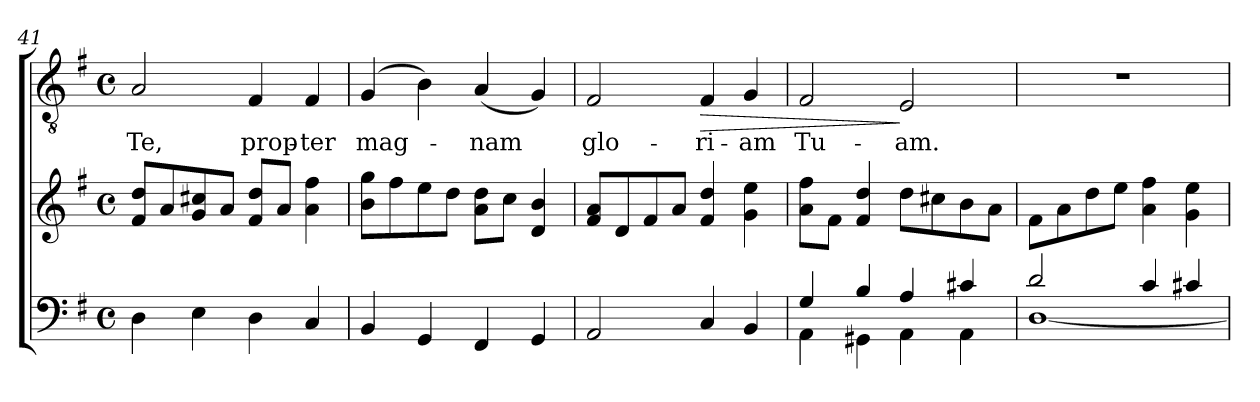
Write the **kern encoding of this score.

**kern	**kern	**kern	**text	**dynam
*part2	*part2	*part1	*part1	*part1
*staff3	*staff2	*staff1	*staff1	*staff1
*clefF4	*clefG2	*clefGv2	*	*
*k[f#]	*k[f#]	*k[f#]	*	*
*G:	*G:	*G:	*	*
*M4/4	*M4/4	*M4/4	*	*
*met(c)	*met(c)	*met(c)	*	*
=41	=41	=41	=41	=41
!	!	!	!LO:LY:b	!
4D\	8f#/ 8dd/L	2A/	Te,	.
.	8a/	.	.	.
4E\	8g/ 8cc#X/	.	.	.
.	8a/J	.	.	.
!	!	!	!LO:LY:b	!
4D\	8f#/ 8dd/L	4F#/	prop-	.
.	8a/J	.	.	.
!	!	!	!LO:LY:b	!
4C/	4a\ 4ff#\	4F#/	-ter	.
=42	=42	=42	=42	=42
!	!	!	!LO:LY:b	!
4BB/	8b\ 8gg\L	(4G/	mag-	.
.	8ff#\	.	.	.
4GG/	8ee\	4B\)	.	.
.	8dd\J	.	.	.
!	!	!	!LO:LY:b	!
4FF#/	8a\ 8dd\L	(<4A/	-nam	.
.	8cc\J	.	.	.
4GG/	4d/ 4b/	4G/)	.	.
=43	=43	=43	=43	=43
!	!	!	!LO:LY:b	!
2AA/	8f#/ 8a/L	2F#/	glo-	.
.	8d/	.	.	.
.	8f#/	.	.	.
.	8a/J	.	.	.
!	!	!	!LO:LY:b	!LO:HP:b
4C/	4f#/ 4dd/	4F#/	-ri-	>
!	!	!	!LO:LY:b	!
4BB/	4g\ 4ee\	4G/	-am	.
!!LO:PB:g=z
=44	=44	=44	=44	=44
*^	*	*	*	*
!	!	!	!	!LO:LY:b	!
4G/	4AA\	8a\ 8ff#\L	2F#/	Tu-	.
.	.	8f#\J	.	.	.
4B/	4GG#X\	4f#/ 4dd/	.	.	.
!	!	!	!	!LO:LY:b	!
4A/	4AA\	8dd\L	2E/	-am.	]
.	.	8cc#X\	.	.	.
4c#X/	4AA\	8b\	.	.	.
.	.	8a\J	.	.	.
=45	=45	=45	=45	=45	=45
2d/	[<1D	8f#\L	1r	.	.
.	.	8a\	.	.	.
.	.	8dd\	.	.	.
.	.	8ee\J	.	.	.
4c/	.	4a\ 4ff#\	.	.	.
4c#X/	.	4g\ 4ee\	.	.	.
*v	*v	*	*	*	*
=	=	=	=	=
*-	*-	*-	*-	*-
